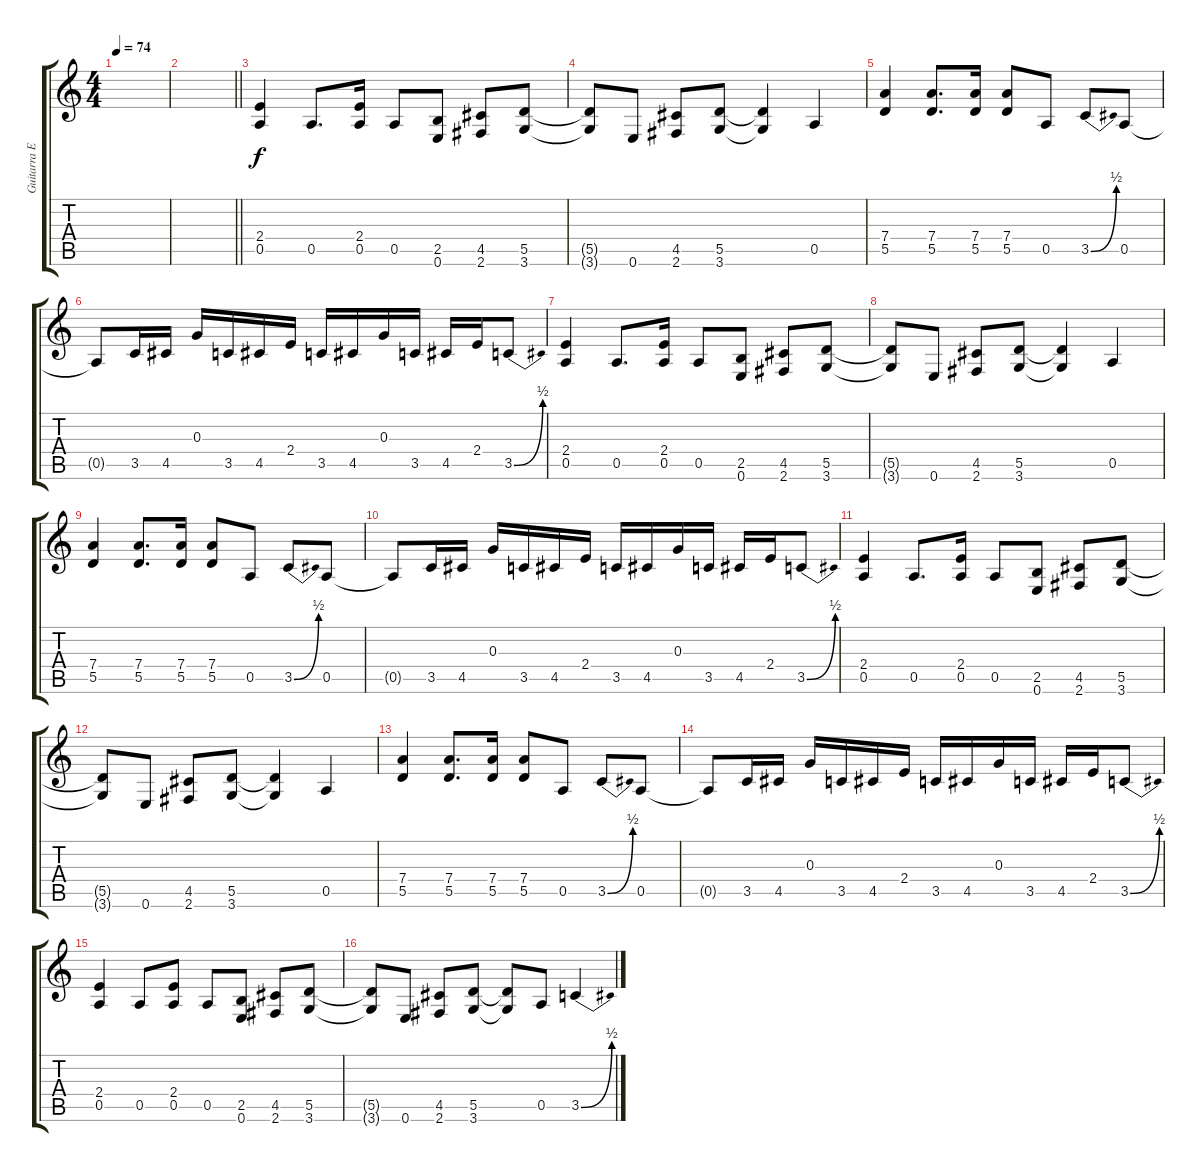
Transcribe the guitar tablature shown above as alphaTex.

\track ("Guitarra Electrica" "Guitarra E") {instrument overdrivenguitar}
\staff {score tabs}
\tuning (E4 B3 G3 D3 A2 E2) {hide}
\ts (4 4)
\tempo 74
\clef g2
\ks c
|
\barLineRight lightlight
|
(2.4 0.5).4 0.5.8{d} (2.4 0.5).16 0.5.8 (2.5 0.6).8 (4.5 2.6).8 (5.5 3.6).8 |
(5.5{t} 3.6{t}).8 0.6.8 (4.5 2.6).8 (5.5 3.6).8 (5.5{t} 3.6{t}).4 0.5.4 |
(7.4 5.5).4 (7.4 5.5).8{d} (7.4 5.5).16 (7.4 5.5).8 0.5.8 3.5{be (bend 0 0 60 2)}.8 0.5.8 |
0.5{t}.8 3.5.16 4.5.16 0.3.16 3.5.16 4.5.16 2.4.16 3.5.16 4.5.16 0.3.16 3.5.16 4.5.16 2.4.16 3.5{be (bend 0 0 60 2)}.8 |
(2.4 0.5).4 0.5.8{d} (2.4 0.5).16 0.5.8 (2.5 0.6).8 (4.5 2.6).8 (5.5 3.6).8 |
(5.5{t} 3.6{t}).8 0.6.8 (4.5 2.6).8 (5.5 3.6).8 (5.5{t} 3.6{t}).4 0.5.4 |
(7.4 5.5).4 (7.4 5.5).8{d} (7.4 5.5).16 (7.4 5.5).8 0.5.8 3.5{be (bend 0 0 60 2)}.8 0.5.8 |
0.5{t}.8 3.5.16 4.5.16 0.3.16 3.5.16 4.5.16 2.4.16 3.5.16 4.5.16 0.3.16 3.5.16 4.5.16 2.4.16 3.5{be (bend 0 0 60 2)}.8 |
(2.4 0.5).4 0.5.8{d} (2.4 0.5).16 0.5.8 (2.5 0.6).8 (4.5 2.6).8 (5.5 3.6).8 |
(5.5{t} 3.6{t}).8 0.6.8 (4.5 2.6).8 (5.5 3.6).8 (5.5{t} 3.6{t}).4 0.5.4 |
(7.4 5.5).4 (7.4 5.5).8{d} (7.4 5.5).16 (7.4 5.5).8 0.5.8 3.5{be (bend 0 0 60 2)}.8 0.5.8 |
0.5{t}.8 3.5.16 4.5.16 0.3.16 3.5.16 4.5.16 2.4.16 3.5.16 4.5.16 0.3.16 3.5.16 4.5.16 2.4.16 3.5{be (bend 0 0 60 2)}.8 |
(2.4 0.5).4 0.5.8 (2.4 0.5).8 0.5.8 (2.5 0.6).8 (4.5 2.6).8 (5.5 3.6).8 |
(5.5{t} 3.6{t}).8 0.6.8 (4.5 2.6).8 (5.5 3.6).8 (5.5{t} 3.6{t}).8 0.5.8 3.5{be (bend 0 0 60 2)}.4
